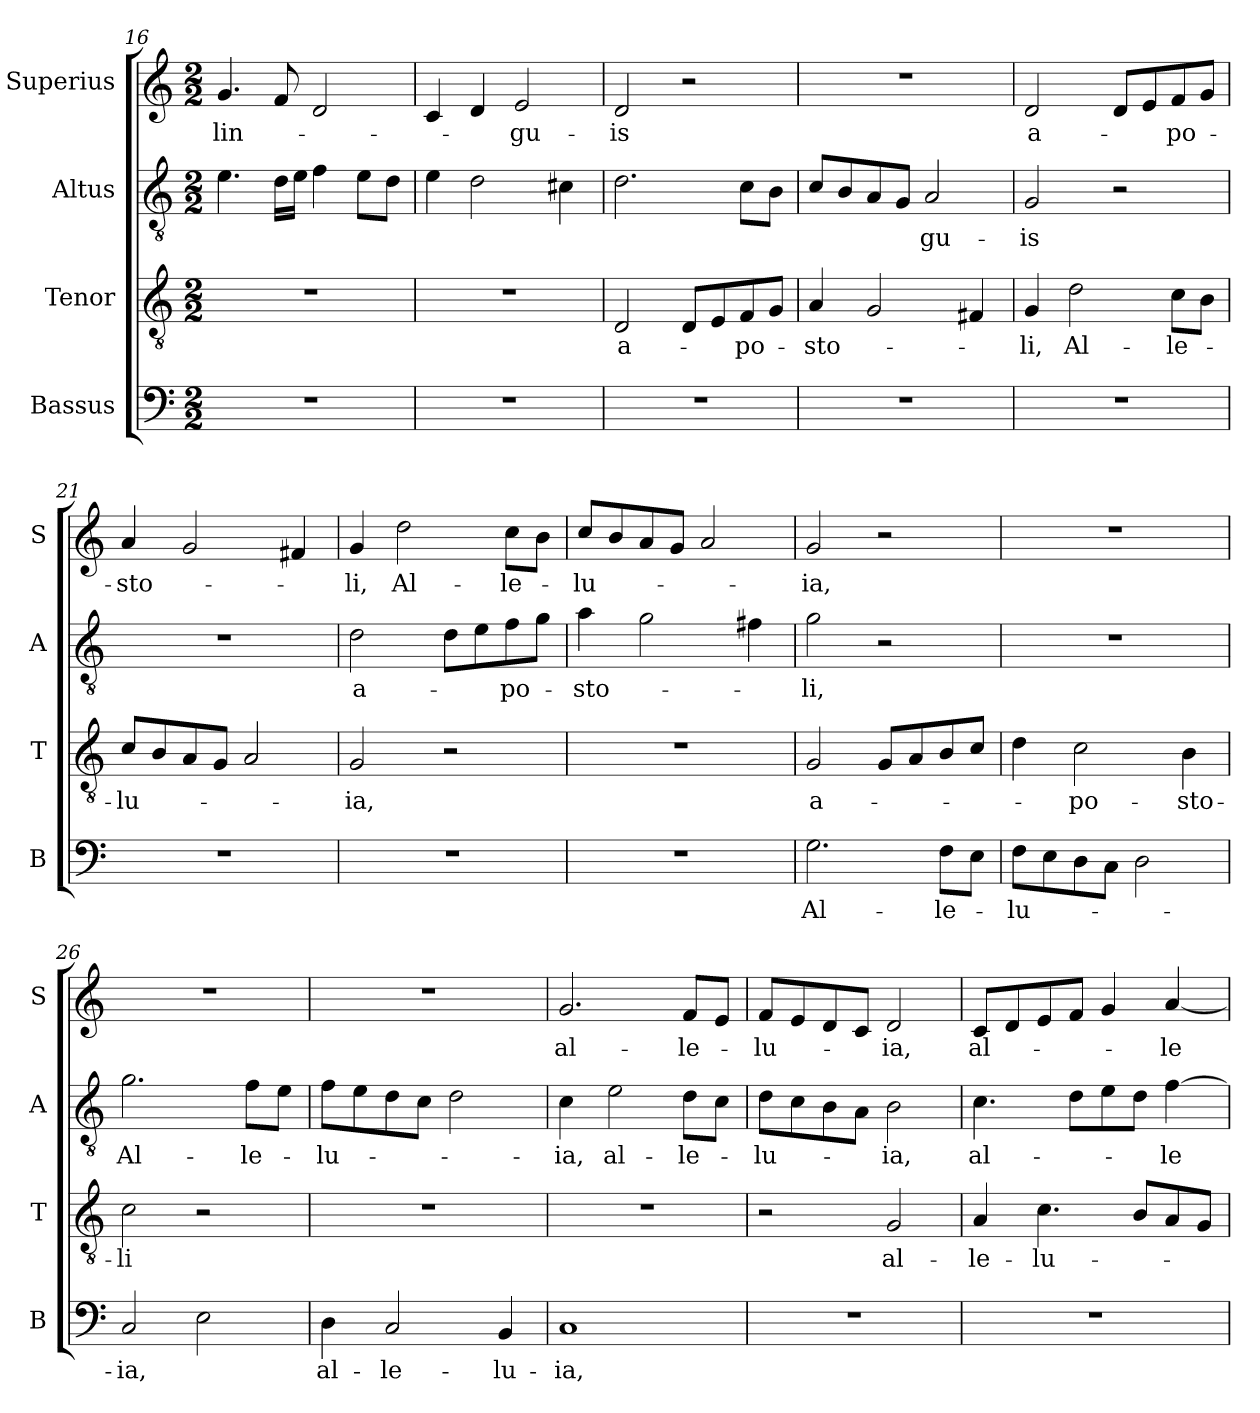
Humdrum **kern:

**kern	**text	**kern	**text	**kern	**text	**kern	**text
*part4	*part4	*part3	*part3	*part2	*part2	*part1	*part1
*staff4	*staff4	*staff3	*staff3	*staff2	*staff2	*staff1	*staff1
*I"Bassus	*	*I"Tenor	*	*I"Altus	*	*I"Superius	*
*I'B	*	*I'T	*	*I'A	*	*I'S	*
*clefF4	*	*clefGv2	*	*clefGv2	*	*clefG2	*
*k[]	*	*k[]	*	*k[]	*	*k[]	*
*M2/2	*	*M2/2	*	*M2/2	*	*M2/2	*
=16	=16	=16	=16	=16	=16	=16	=16
1r	.	1r	.	4.e	.	4.g	lin-
.	.	.	.	16dLL	.	8f	.
.	.	.	.	16eJJ	.	.	.
.	.	.	.	4f	.	2d	.
.	.	.	.	8eL	.	.	.
.	.	.	.	8dJ	.	.	.
=17	=17	=17	=17	=17	=17	=17	=17
1r	.	1r	.	4e	.	4c	.
.	.	.	.	2d	.	4d	.
.	.	.	.	.	.	2e	-gu-
.	.	.	.	4c#X	.	.	.
=18	=18	=18	=18	=18	=18	=18	=18
1r	.	2D	a-	2.d	.	2d	-is
.	.	8DL	.	.	.	2r	.
.	.	8E	.	.	.	.	.
.	.	8F	-po-	8cL	.	.	.
.	.	8GJ	.	8BJ	.	.	.
=19	=19	=19	=19	=19	=19	=19	=19
1r	.	4A	-sto-	8cL	.	1r	.
.	.	.	.	8B	.	.	.
.	.	2G	.	8A	.	.	.
.	.	.	.	8GJ	.	.	.
.	.	.	.	2A	-gu-	.	.
.	.	4F#X	.	.	.	.	.
=20	=20	=20	=20	=20	=20	=20	=20
1r	.	4G	-li,	2G	-is	2d	a-
.	.	2d	Al-	.	.	.	.
.	.	.	.	2r	.	8dL	.
.	.	.	.	.	.	8e	.
.	.	8cL	-le-	.	.	8f	-po-
.	.	8BJ	.	.	.	8gJ	.
=21	=21	=21	=21	=21	=21	=21	=21
1r	.	8cL	-lu-	1r	.	4a	-sto-
.	.	8B	.	.	.	.	.
.	.	8A	.	.	.	2g	.
.	.	8GJ	.	.	.	.	.
.	.	2A	.	.	.	.	.
.	.	.	.	.	.	4f#i	.
=22	=22	=22	=22	=22	=22	=22	=22
1r	.	2G	-ia,	2d	a-	4g	-li,
!	!	!	!	!	!	!	!LO:LY:i
.	.	.	.	.	.	2dd	Al-
.	.	2r	.	8dL	.	.	.
.	.	.	.	8e	.	.	.
!	!	!	!	!	!	!	!LO:LY:i
.	.	.	.	8f	-po-	8ccL	-le-
.	.	.	.	8gJ	.	8bJ	.
=23	=23	=23	=23	=23	=23	=23	=23
!	!	!	!	!	!	!	!LO:LY:i
1r	.	1r	.	4a	-sto-	8ccL	-lu-
.	.	.	.	.	.	8b	.
.	.	.	.	2g	.	8a	.
.	.	.	.	.	.	8gJ	.
.	.	.	.	.	.	2a	.
.	.	.	.	4f#i	.	.	.
=24	=24	=24	=24	=24	=24	=24	=24
!	!	!	!LO:LY:i	!	!	!	!LO:LY:i
2.G	Al-	2G	a-	2g	-li,	2g	-ia,
.	.	8GL	.	2r	.	2r	.
.	.	8A	.	.	.	.	.
8FL	-le-	8B	.	.	.	.	.
8EJ	.	8cJ	.	.	.	.	.
=25	=25	=25	=25	=25	=25	=25	=25
8FL	-lu-	4d	.	1r	.	1r	.
8E	.	.	.	.	.	.	.
!	!	!	!LO:LY:i	!	!	!	!
8D	.	2c	-po-	.	.	.	.
8CJ	.	.	.	.	.	.	.
2D	.	.	.	.	.	.	.
!	!	!	!LO:LY:i	!	!	!	!
.	.	4B	-sto-	.	.	.	.
=26	=26	=26	=26	=26	=26	=26	=26
!	!LO:LY:i	!	!LO:LY:i	!	!	!	!
2C	-ia,	2c	-li	2.g	Al-	1r	.
2E	.	2r	.	.	.	.	.
.	.	.	.	8fL	-le-	.	.
.	.	.	.	8eJ	.	.	.
=27	=27	=27	=27	=27	=27	=27	=27
!	!LO:LY:i	!	!	!	!	!	!
4D	al-	1r	.	8fL	-lu-	1r	.
.	.	.	.	8e	.	.	.
!	!LO:LY:i	!	!	!	!	!	!
2C	-le-	.	.	8d	.	.	.
.	.	.	.	8cJ	.	.	.
.	.	.	.	2d	.	.	.
!	!LO:LY:i	!	!	!	!	!	!
4BB	-lu-	.	.	.	.	.	.
=28	=28	=28	=28	=28	=28	=28	=28
1C	-ia,	1r	.	4c	-ia,	2.g	al-
!	!	!	!	!	!LO:LY:i	!	!
.	.	.	.	2e	al-	.	.
!	!	!	!	!	!LO:LY:i	!	!
.	.	.	.	8dL	-le-	8fL	-le-
.	.	.	.	8cJ	.	8eJ	.
=29	=29	=29	=29	=29	=29	=29	=29
!	!	!	!	!	!LO:LY:i	!	!
1r	.	2r	.	8dL	-lu-	8fL	-lu-
.	.	.	.	8c	.	8e	.
.	.	.	.	8B	.	8d	.
.	.	.	.	8AJ	.	8cJ	.
!	!	!	!	!	!LO:LY:i	!	!
.	.	2G	al-	2B	-ia,	2d	-ia,
=30	=30	=30	=30	=30	=30	=30	=30
!	!	!	!	!	!LO:LY:i	!	!LO:LY:i
1r	.	4A	-le-	4.c	al-	8cL	al-
.	.	.	.	.	.	8d	.
.	.	4.c	-lu-	.	.	8e	.
.	.	.	.	8dL	.	8fJ	.
.	.	.	.	8e	.	4g	.
.	.	8BL	.	8dJ	.	.	.
!	!	!	!	!	!LO:LY:i	!	!LO:LY:i
.	.	8A	.	[4f	-le-	[4a	-le-
.	.	8GJ	.	.	.	.	.
=	=	=	=	=	=	=	=
*-	*-	*-	*-	*-	*-	*-	*-
